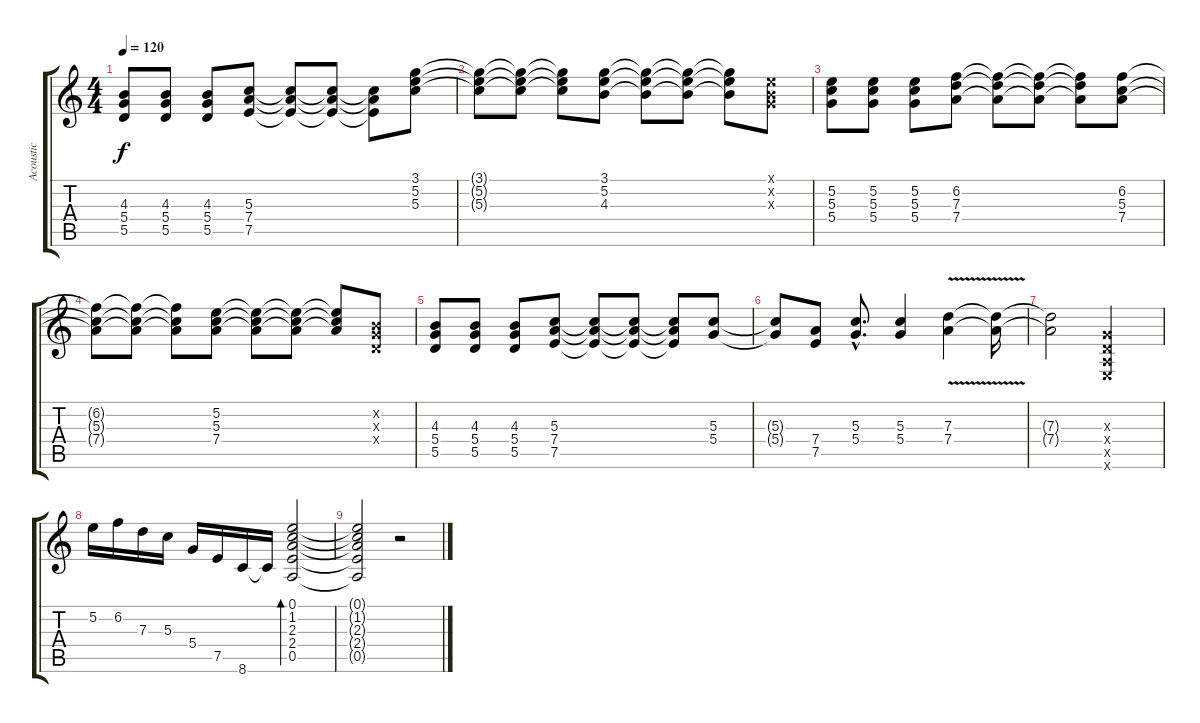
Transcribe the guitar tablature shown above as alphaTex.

\track ("Acoustic" "Acoustic") {instrument acousticguitarnylon}
\staff {score tabs}
\tuning (E4 B3 G3 D3 A2 E2) {hide}
\ts (4 4)
\tempo 120
\clef g2
\ks c
(4.3 5.4 5.5).8{dy f} (4.3 5.4 5.5).8 (4.3 5.4 5.5).8 (5.3 7.4 7.5).8 (5.3{t} 7.4{t} 7.5{t}).8 (5.3{t} 7.4{t} 7.5{t}).8 (5.3{t} 7.4{t} 7.5{t}).8 (3.1 5.2 5.3).8 |
(3.1{t} 5.2{t} 5.3{t}).8 (3.1{t} 5.2{t} 5.3{t}).8 (3.1{t} 5.2{t} 5.3{t}).8 (3.1 5.2 4.3).8 (3.1{t} 5.2{t} 4.3{t}).8 (3.1{t} 5.2{t} 4.3{t}).8 (3.1{t} 5.2{t} 4.3{t}).8 (0.1{x} 0.2{x} 0.3{x}).8 |
(5.2 5.3 5.4).8 (5.2 5.3 5.4).8 (5.2 5.3 5.4).8 (6.2 7.3 7.4).8 (6.2{t} 7.3{t} 7.4{t}).8 (6.2{t} 7.3{t} 7.4{t}).8 (6.2{t} 7.3{t} 7.4{t}).8 (6.2 5.3 7.4).8 |
(6.2{t} 5.3{t} 7.4{t}).8 (6.2{t} 5.3{t} 7.4{t}).8 (6.2{t} 5.3{t} 7.4{t}).8 (5.2 5.3 7.4).8 (5.2{t} 5.3{t} 7.4{t}).8 (5.2{t} 5.3{t} 7.4{t}).8 (5.2{t} 5.3{t} 7.4{t}).8 (0.2{x} 0.3{x} 0.4{x}).8 |
(4.3 5.4 5.5).8 (4.3 5.4 5.5).8 (4.3 5.4 5.5).8 (5.3 7.4 7.5).8 (5.3{t} 7.4{t} 7.5{t}).8 (5.3{t} 7.4{t} 7.5{t}).8 (5.3{t} 7.4{t} 7.5{t}).8 (5.3 5.4).8 |
(5.3{t} 5.4{t}).8 (7.4 7.5).8 (5.3{hac} 5.4{hac}).8{d} (5.3 5.4).4 (7.3{v} 7.4).4 (7.3{t} 7.4{t}).16 |
(7.3{t} 7.4{t}).2 (0.3{x} 0.4{x} 0.5{x} 0.6{x}).2 |
5.2.16 6.2.16 7.3.16 5.3.16 5.4.16 7.5.16 8.6.16 8.6{t}.16 (0.1 1.2 2.3 2.4 0.5).2{bd 480} |
(0.1{t} 1.2{t} 2.3{t} 2.4{t} 0.5{t}).2 r.2
